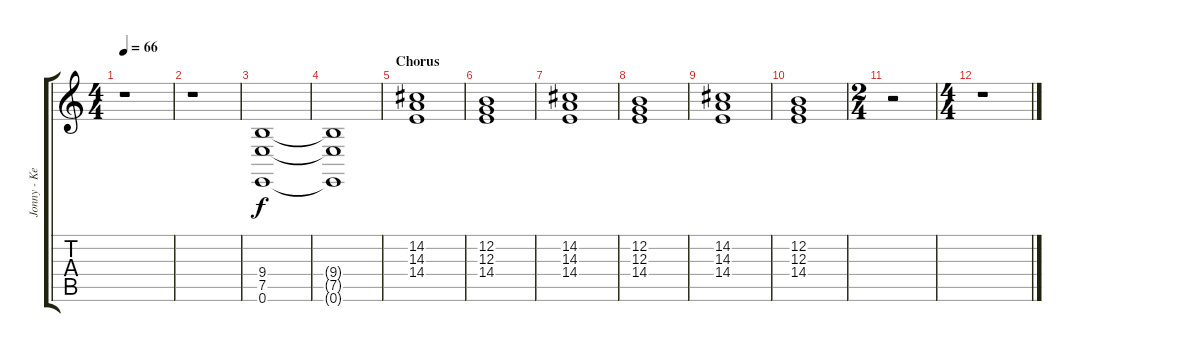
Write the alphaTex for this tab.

\track ("Jonny - Keyboards" "Jonny - Ke") {instrument pad4choir}
\staff {score tabs}
\tuning (E4 B3 G3 D3 A2 E2) {hide}
\ts (4 4)
\tempo 66
\clef g2
\ks c
r.1{dy f} |
r.1 |
(9.4 7.5 0.6).1 |
(9.4{t} 7.5{t} 0.6{t}).1 |
\section ("" "Chorus")
(14.2 14.3 14.4).1{volume 10} |
(12.2 12.3 14.4).1 |
(14.2 14.3 14.4).1 |
(12.2 12.3 14.4).1 |
(14.2 14.3 14.4).1 |
(12.2 12.3 14.4).1 |
\ts (2 4)
r.2 |
\ts (4 4)
r.1
